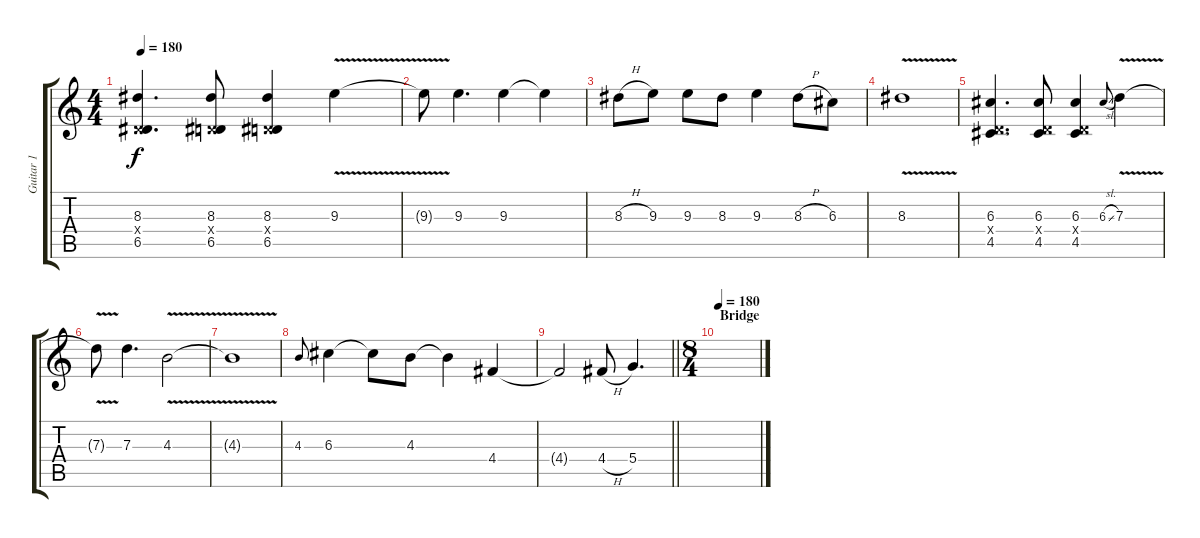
\track ("Guitar 1" "Guitar 1") {instrument overdrivenguitar}
\staff {score tabs}
\tuning (E4 B3 G3 D3 A2 E2) {hide}
\ts (4 4)
\tempo 180
\clef g2
\ks c
(8.3 0.4{x} 6.5).4{d dy f} (8.3 0.4{x} 6.5).8 (8.3 0.4{x} 6.5).4 9.3{v}.4 |
9.3{t}.8 9.3.4{d} 9.3.4 9.3{t}.4 |
8.3{h}.8 9.3.8 9.3.8 8.3.8 9.3.4 8.3{h}.8 6.3.8 |
8.3{v}.1 |
(6.3 0.4{x} 4.5).4{d} (6.3 0.4{x} 4.5).8 (6.3 0.4{x} 4.5).4 6.3{sl}.8{gr onbeat} 7.3{v}.4 |
7.3{t}.8 7.3.4{d} 4.3{v}.2 |
4.3{t}.1 |
4.3.8{gr onbeat} 6.3.4 6.3{t}.8 4.3.8 4.3{t}.4 4.4.4 |
\barLineRight lightlight
4.4{t}.2 4.4{h}.8 5.4.4{d} |
\ts (8 4)
\section ("" "Bridge")
\tempo 180
